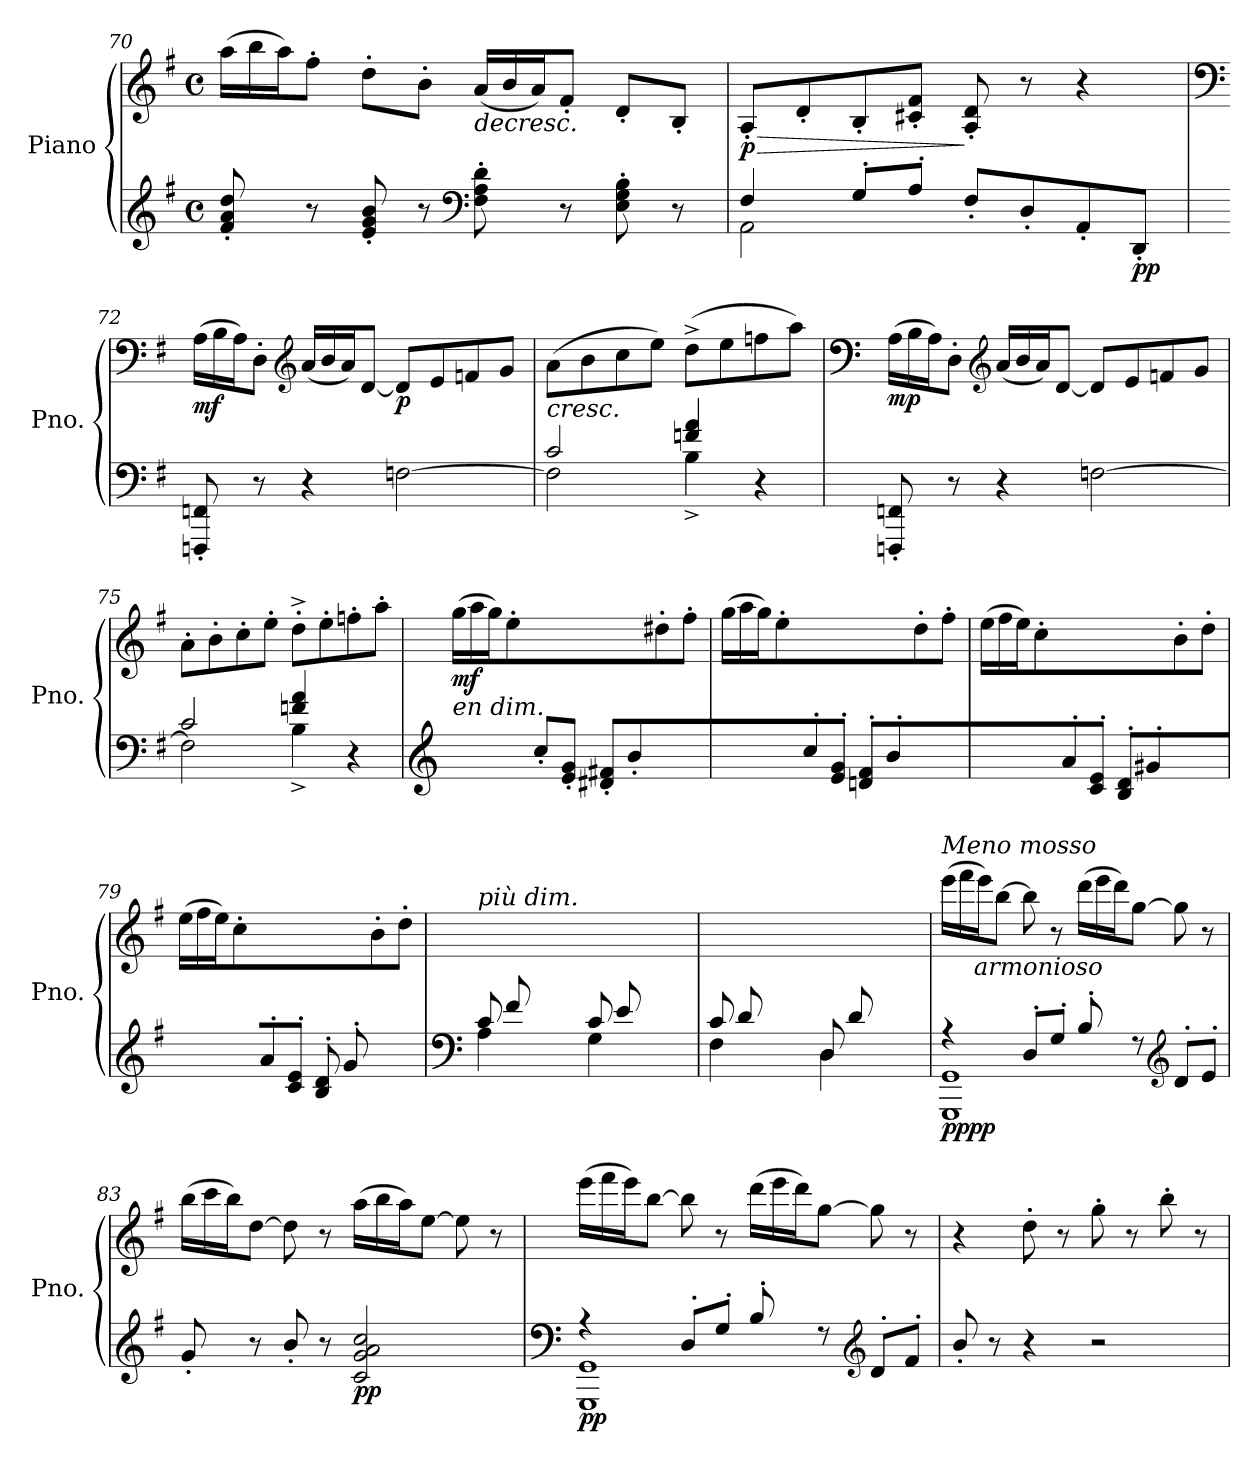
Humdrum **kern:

**kern	**kern	**dynam
*part1	*part1	*part1
*staff2	*staff1	*staff1/2
*I"Piano	*	*
*I'Pno.	*	*
*clefG2	*clefG2	*
*k[f#]	*k[f#]	*
*M4/4	*M4/4	*
*met(c)	*met(c)	*
*	*Xtuplet	*
=70	=70	=70
!	!	!LO:DY:b
!	!	!LO:DY:n=1:b
8f#/' 8a/' 8dd/'	(>24aa\LL	mf mf
.	24bb\	.
.	24aa\J)	.
8r	8ff#'\J	.
8e/' 8g/' 8b/'	8dd'\L	.
8r	8b'\J	.
*clefF4	*	*
!	!	!LO:HP:b
8F#\' 8A\' 8d\'	(<24a/LL	>
.	24b/	.
.	24a/J)	.
8r	8f#'/J	.
8E\' 8G\' 8B\'	8d'/L	.
8r	8B'/J	.
=71	=71	=71
*^	*	*
!	!	!	!LO:HP:b
!	!	!	!LO:DY:n=1:b
4F#/	2AA\	8A'/L	> p
.	.	8d'/	.
8G'/L	.	8B'/	.
8A'/J	.	8c#X/' 8f#/'J	.
8F#'/L	2ryy	8A/' 8d/'	]
8D'/	.	8r	.
8AA'/	.	4r	.
!	!	!	!LO:DY:n=2:b=2
8DD'/J	.	.	pp
*v	*v	*	*
!!LO:LB:g=z
=72	=72	=72
*	*clefF4	*
!	!	!LO:DY:b
8FFFn/' 8FFn/'	(>24A\LL	mf
.	24B\	.
.	24A\J)	.
8r	8D'\J	.
*	*clefG2	*
4r	(<24a/LL	.
.	24b/	.
.	24a/J)	.
.	[8d/J	.
!	!	!LO:DY:b
[2Fn\	8d/L]	p
.	8e/	.
.	8fn/	.
.	8g/J	.
=73	=73	=73
*^	*	*
!	!	!	!LO:HP:b
2c/	2F\]	(>8a\L	<
.	.	8b\	.
.	.	8cc\	.
.	.	8ee\J)	.
4fn/ 4a/	4B^\	(>8dd^\L	.
.	.	8ee\	.
4r	4rAyy	8ffn\	.
.	.	8aa\J)	.
*v	*v	*	*
.	.	]
=74	=74	=74
*	*clefF4	*
!	!	!LO:DY:b
8FFFn/' 8FFn/'	(>24A\LL	mp
.	24B\	.
.	24A\J)	.
8r	8D'\J	.
*	*clefG2	*
4r	(<24a/LL	.
.	24b/	.
.	24a/J)	.
.	[8d/J	.
[2Fn\	8d/L]	.
.	8e/	.
.	8fn/	.
.	8g/J	.
!!LO:LB:g=z
=75	=75	=75
*^	*	*
2c/	2F\]	8a'\L	.
.	.	8b'\	.
.	.	8cc'\	.
.	.	8ee'\J	.
4fn/ 4a/	4B^\	8dd'^\L	[
.	.	8ee'\	.
4r	4rAyy	8ffn'\	.
.	.	8aa'\J	.
=76	=76	=76	=76
*clefG2	*	*	*
!	!	!LO:TX:b:i:t=en dim.	!
!	!	!	!LO:DY:b
2ryy	4ryy	(>24gg\LL	mf
.	.	24aa\	.
.	.	24gg\J)	.
.	.	8ee'\J	.
.	8cc'/L	4ryy	.
.	8e/' 8g/'J	.	.
8d#X/' 8f#X/'L	2ryy	4ryy	.
8b'/	.	.	.
4ryy	.	8dd#X'\	.
.	.	8ff#'\J	.
=77	=77	=77	=77
4ryy	1ryy	(>24gg\LL	.
.	.	24aa\	.
.	.	24gg\J)	.
.	.	8ee'\	.
8cc'/	.	2ryy	.
8e/' 8g/'J	.	.	.
8dn/' 8f#/'L	.	.	.
8b'/	.	.	.
4ryy	.	8dd'\	.
.	.	8ff#'\J	.
=78	=78	=78	=78
4ryy	1ryy	(>24ee\LL	.
.	.	24ff#\	.
.	.	24ee\J)	.
.	.	8cc'\	.
8a'/	.	2ryy	.
8c/' 8e/'J	.	.	.
8B/' 8d/'L	.	.	.
8g#X'/	.	.	.
4ryy	.	8b'\	.
.	.	8dd'\J	.
!!LO:LB:g=z
=79	=79	=79	=79
4ryy	1ryy	(>24ee\LL	.
.	.	24ff#\	.
.	.	24ee\J)	.
.	.	8cc'\	.
8a'/	.	2ryy	.
8c/' 8e/'J	.	.	.
8B/' 8d/'L	.	.	.
8g'/	.	.	.
4ryy	.	8b'\	.
.	.	8dd'\J	.
=80	=80	=80	=80
*clefF4	*	*	*
!	!	!LO:TX:a:i:t=più dim.	!
8c/L	4A\	4ryy	.
8f#/	.	.	.
4ryy	4ryy	8a'\	.
.	.	8dd'\J	.
*	*	*MM128	*
8c/L	4G\	4ryy	.
8e/	.	.	.
4ryy	4ryy	8g'\	.
.	.	8dd'\J	.
=81	=81	=81	=81
*	*	*MM120	*
8c/L	4F#\	4ryy	.
8d/	.	.	.
4ryy	4ryy	8a'\	.
.	.	8dd'\J	.
*	*	*MM100	*
8D/L	4D\	4ryy	.
8d/	.	.	.
*	*	*MM80	*
4ryy	4ryy	8d'\	.
*	*	*MM40	*
.	.	8dd'\J	.
=82	=82	=82	=82
*	*	*MM120	*
!	!	!LO:TX:a:i:t=Meno mosso	!
!	!	!	!LO:DY:b=2
!	!	!	!LO:DY:n=1:b
4r	1GGG 1GG	(>24eee\LL	pp pp
.	.	24fff#\	.
!	!	!LO:TX:b:i:t=armonioso	!
.	.	24eee\J)	.
.	.	[8bb\J	.
8D'/L	.	8bb\]	.
8G'/J	.	8r	.
8B'/	.	(>24ddd\LL	.
.	.	24eee\	.
.	.	24ddd\J)	.
8r	.	[8gg\J	.
*clefG2	*	*	*
8d'/L	.	8gg\]	.
8e'/J	.	8r	.
*v	*v	*	*
!!LO:LB:g=z
=83	=83	=83
8g'/	(>24bb\LL	.
.	24ccc\	.
.	24bb\J)	.
8r	[8dd\J	.
8b'/	8dd\]	.
8r	8r	.
!	!	!LO:DY:b=2
2c/ 2g/ 2a/ 2cc/	(>24aa\LL	pp
.	24bb\	.
.	24aa\J)	.
.	[8ee\J	.
.	8ee\]	.
.	8r	.
=84	=84	=84
*clefF4	*	*
*^	*	*
!	!	!	!LO:DY:b=2
4r	1GGG 1GG	(>24eee\LL	pp
.	.	24fff#\	.
.	.	24eee\J)	.
.	.	[8bb\J	.
8D'/L	.	8bb\]	.
8G'/J	.	8r	.
8B'/	.	(>24ddd\LL	.
.	.	24eee\	.
.	.	24ddd\J)	.
8r	.	[8gg\J	.
*clefG2	*	*	*
8d'/L	.	8gg\]	.
8f#'/J	.	8r	.
*v	*v	*	*
=85	=85	=85
8b'/	4r	.
8r	.	.
*	*MM115	*
4r	8dd'\	.
.	8r	.
*	*MM110	*
2r	8gg'\	.
.	8r	.
*	*MM105	*
.	8bb'\	.
.	8r	.
=	=	=
*-	*-	*-
